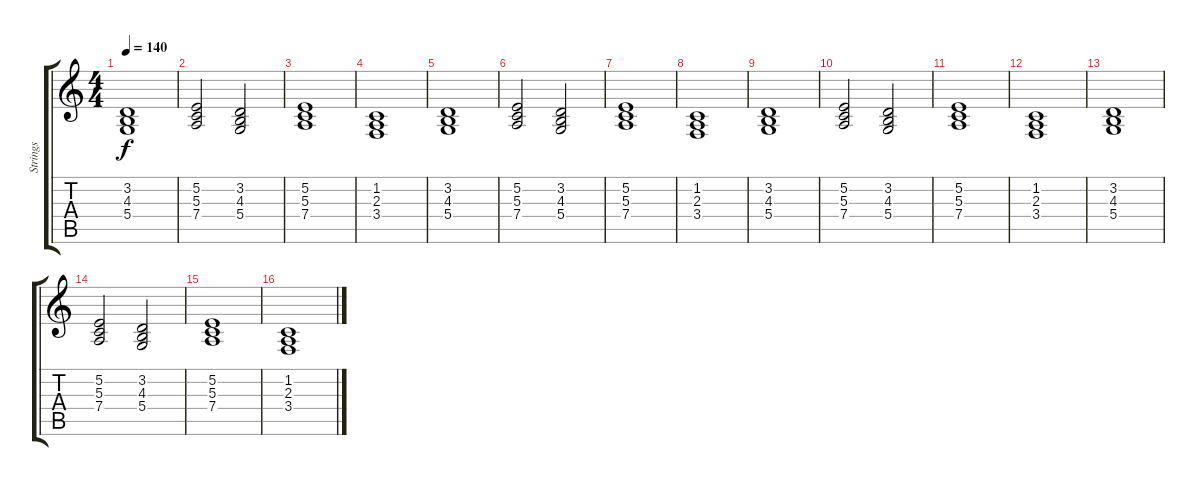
\track ("Strings" "Strings") {instrument stringensemble1}
\staff {score tabs}
\tuning (E4 B3 G3 D3 A2 E2) {hide}
\ts (4 4)
\tempo 140
\clef g2
\ks c
(3.2 4.3 5.4).1{dy f} |
(5.2 5.3 7.4).2 (3.2 4.3 5.4).2 |
(5.2 5.3 7.4).1 |
(1.2 2.3 3.4).1 |
(3.2 4.3 5.4).1 |
(5.2 5.3 7.4).2 (3.2 4.3 5.4).2 |
(5.2 5.3 7.4).1 |
(1.2 2.3 3.4).1 |
(3.2 4.3 5.4).1 |
(5.2 5.3 7.4).2 (3.2 4.3 5.4).2 |
(5.2 5.3 7.4).1 |
(1.2 2.3 3.4).1 |
(3.2 4.3 5.4).1 |
(5.2 5.3 7.4).2 (3.2 4.3 5.4).2 |
(5.2 5.3 7.4).1 |
(1.2 2.3 3.4).1
